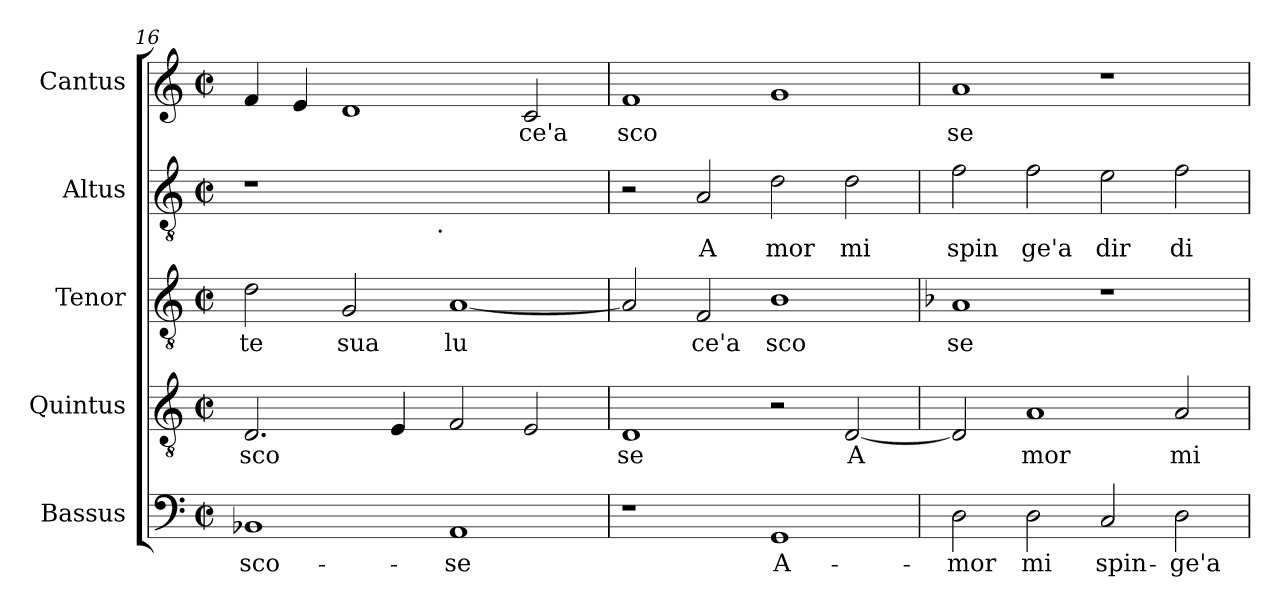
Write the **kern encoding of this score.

**kern	**text	**kern	**text	**kern	**text	**kern	**text	**kern	**text
*part5	*part5	*part4	*part4	*part3	*part3	*part2	*part2	*part1	*part1
*staff5	*staff5	*staff4	*staff4	*staff3	*staff3	*staff2	*staff2	*staff1	*staff1
*I"Bassus	*	*I"Quintus	*	*I"Tenor	*	*I"Altus	*	*I"Cantus	*
!!LO:PB:g=z
*clefF4	*	*clefGv2	*	*clefGv2	*	*clefGv2	*	*clefG2	*
*k[]	*	*k[]	*	*k[]	*	*k[]	*	*k[]	*
*C:	*	*C:	*	*C:	*	*C:	*	*C:	*
*M2/2	*	*M2/2	*	*M2/2	*	*M2/2	*	*M2/2	*
*met(c|)	*	*met(c|)	*	*met(c|)	*	*met(c|)	*	*met(c|)	*
=16	=16	=16	=16	=16	=16	=16	=16	=16	=16
!	!LO:LY:b:cj	!	!LO:LY:b	!	!LO:LY:b:cj	!	!	!	!LO:LY:b
*	*	*	*	*	*	*^	*	*	*
1BB-	sco-	2.D/	-sco	2d\	te	1r	2ryy	.	4f/	--
!	!	!	!	!	!	!	!	!	!	!LO:LY:b
.	.	.	.	.	.	.	.	.	4e/	--
!	!	!	!	!	!LO:LY:b:cj	!	!	!	!	!LO:LY:b
.	.	.	.	2G/	sua	.	4...ryy	.	1d	--
!	!	!	!LO:LY:b	!	!	!	!	!	!	!
.	.	4E/	.	.	.	.	.	.	.	.
!	!	!	!	!	!	!	!LO:TX:b:t=.	!	!	!
.	.	.	.	.	.	.	1ryy	.	.	.
!	!LO:LY:b:cj	!	!LO:LY:b	!	!LO:LY:b:cj	!	!	!	!	!
1AA	-se	2F/	.	[<1A	lu	1ryy	.	.	.	.
!	!	!	!LO:LY:b	!	!	!	!	!	!	!LO:LY:b
.	.	2E/	.	.	.	.	.	.	2c/	-ce'a
.	.	.	.	.	.	.	32ryy	.	.	.
=17	=17	=17	=17	=17	=17	=17	=17	=17	=17	=17
!	!	!	!LO:LY:b	!	!LO:LY:b:cj	!	!	!	!	!LO:LY:b
*	*	*	*	*	*	*v	*v	*	*	*
1r	.	1D	se	2A/]	.	2r	.	1f	sco
!	!	!	!	!	!LO:LY:b:cj	!	!LO:LY:b:cj	!	!
.	.	.	.	2F/	ce'a	2A/	A	.	.
!	!LO:LY:b:cj	!	!	!	!LO:LY:b:cj	!	!LO:LY:b:cj	!	!LO:LY:b
1GG	A-	2r	.	1B	sco	2d\	mor	1g	.
!	!	!	!LO:LY:b	!	!	!	!LO:LY:b:cj	!	!
.	.	[<2D/	A	.	.	2d\	mi	.	.
=18	=18	=18	=18	=18	=18	=18	=18	=18	=18
*	*	*	*	*k[b-]	*	*	*	*	*
*	*	*	*	*F:	*	*	*	*	*
!	!LO:LY:b:cj	!	!LO:LY:b	!	!LO:LY:b:cj	!	!LO:LY:b:cj	!	!LO:LY:b
2D\	-mor	2D/]	.	1A	se	2f\	spin	1a	se
!	!LO:LY:b:cj	!	!LO:LY:b	!	!	!	!LO:LY:b:cj	!	!
2D\	mi	1A	mor	.	.	2f\	ge'a	.	.
!	!LO:LY:b:cj	!	!	!	!	!	!LO:LY:b:cj	!	!
2C/	spin-	.	.	1r	.	2e\	dir	1r	.
!	!LO:LY:b:cj	!	!LO:LY:b	!	!	!	!LO:LY:b:cj	!	!
2D\	-ge'a	2A/	mi	.	.	2f\	di	.	.
=	=	=	=	=	=	=	=	=	=
*-	*-	*-	*-	*-	*-	*-	*-	*-	*-
